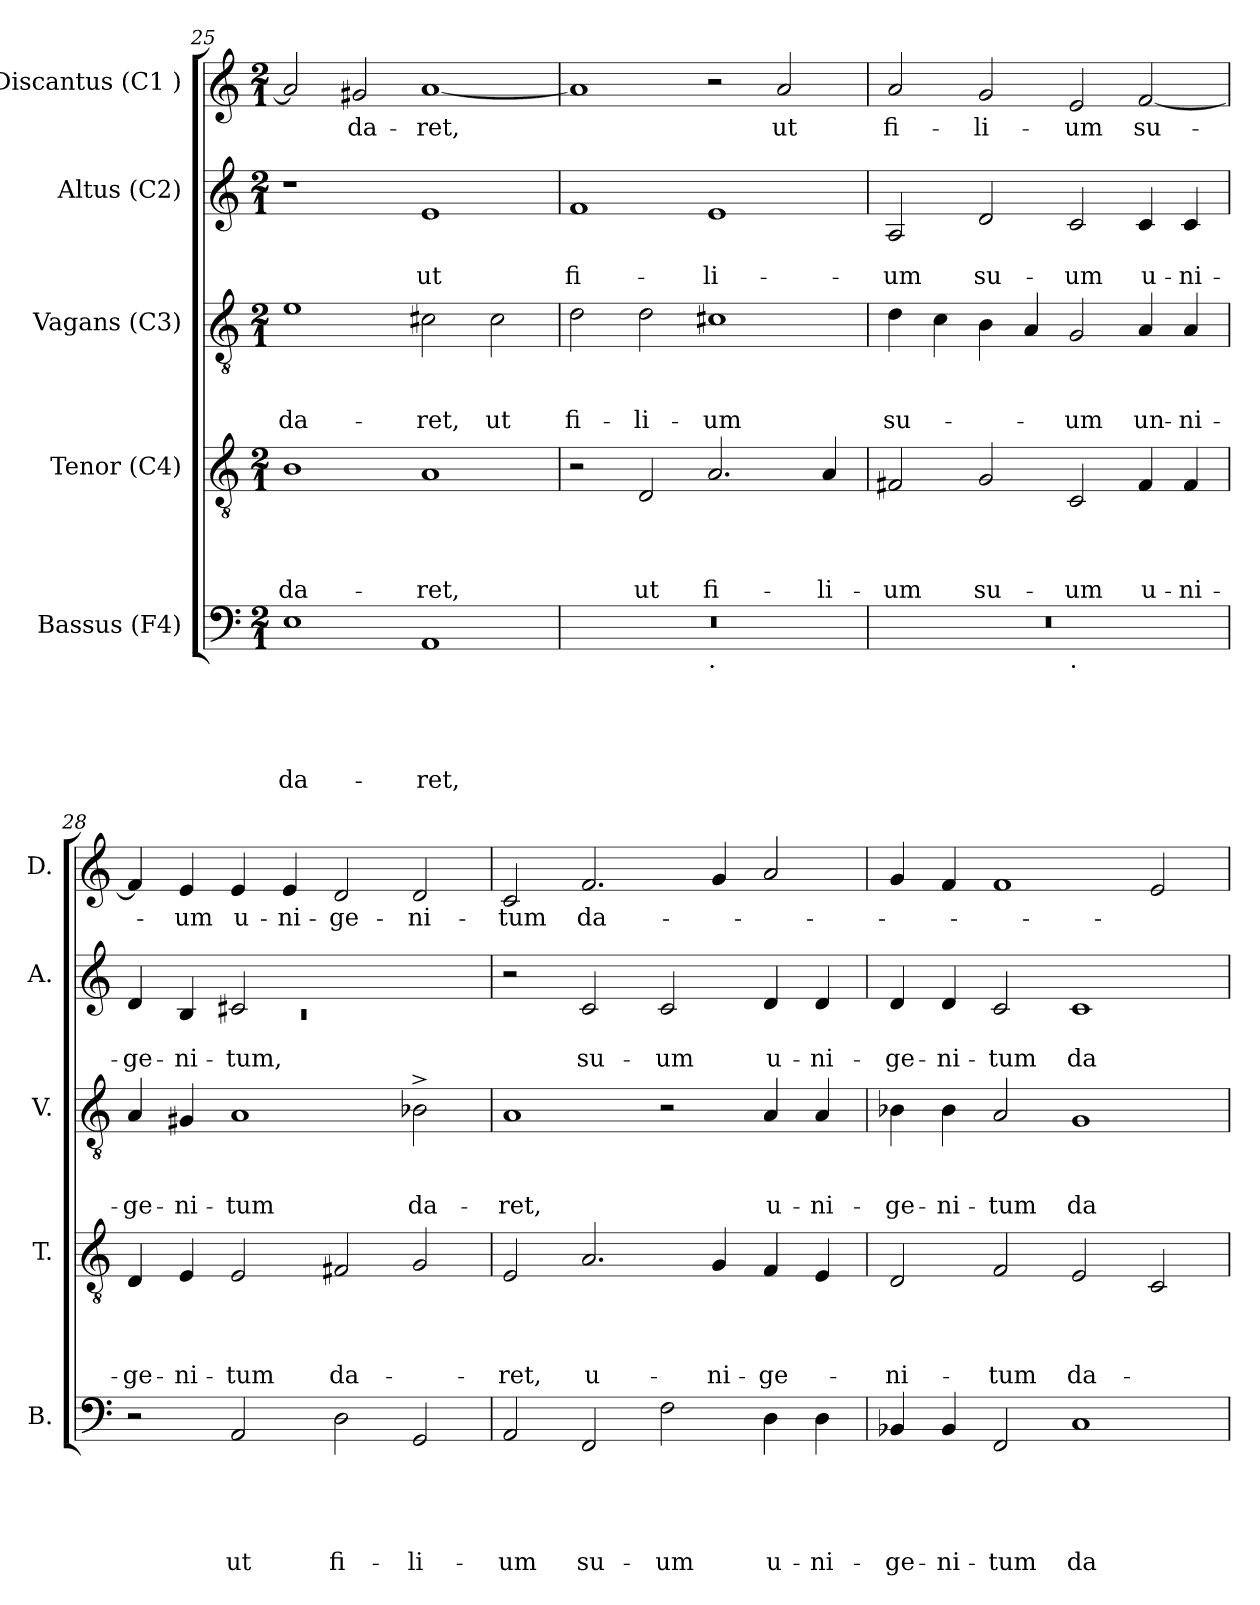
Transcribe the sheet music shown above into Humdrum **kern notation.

**kern	**text	**text	**text	**text	**text	**kern	**text	**text	**text	**text	**kern	**text	**text	**text	**kern	**text	**text	**kern	**text
*part5	*part5	*part5	*part5	*part5	*part5	*part4	*part4	*part4	*part4	*part4	*part3	*part3	*part3	*part3	*part2	*part2	*part2	*part1	*part1
*staff5	*staff5	*staff5	*staff5	*staff5	*staff5	*staff4	*staff4	*staff4	*staff4	*staff4	*staff3	*staff3	*staff3	*staff3	*staff2	*staff2	*staff2	*staff1	*staff1
*I"Bassus (F4)	*	*	*	*	*	*I"Tenor (C4)	*	*	*	*	*I"Vagans (C3)	*	*	*	*I"Altus (C2)	*	*	*I"Discantus (C1 )	*
*I'B.	*	*	*	*	*	*I'T.	*	*	*	*	*I'V.	*	*	*	*I'A.	*	*	*I'D.	*
!!LO:PB:g=z
*clefF4	*	*	*	*	*	*clefGv2	*	*	*	*	*clefGv2	*	*	*	*clefG2	*	*	*clefG2	*
*k[]	*	*	*	*	*	*k[]	*	*	*	*	*k[]	*	*	*	*k[]	*	*	*k[]	*
*C:	*	*	*	*	*	*C:	*	*	*	*	*C:	*	*	*	*C:	*	*	*C:	*
*M2/1	*	*	*	*	*	*M2/1	*	*	*	*	*M2/1	*	*	*	*M2/1	*	*	*M2/1	*
=25	=25	=25	=25	=25	=25	=25	=25	=25	=25	=25	=25	=25	=25	=25	=25	=25	=25	=25	=25
!	!	!	!	!	!LO:LY:b	!	!	!	!	!LO:LY:b	!	!	!	!LO:LY:b	!	!	!	!	!
1E	.	.	.	.	da-	1B	.	.	.	da-	1e	.	.	da-	1r	.	.	2a/]	.
!	!	!	!	!	!	!	!	!	!	!	!	!	!	!	!	!	!	!	!LO:LY:b
.	.	.	.	.	.	.	.	.	.	.	.	.	.	.	.	.	.	2g#X/	da-
!	!	!	!	!	!LO:LY:b	!	!	!	!	!LO:LY:b	!	!	!	!LO:LY:b	!	!	!LO:LY:b	!	!LO:LY:b
1AA	.	.	.	.	-ret,	1A	.	.	.	-ret,	2c#X\	.	.	-ret,	1e	.	ut	[<1a	-ret,
!	!	!	!	!	!	!	!	!	!	!	!	!	!	!LO:LY:b	!	!	!	!	!
.	.	.	.	.	.	.	.	.	.	.	2c#\	.	.	ut	.	.	.	.	.
=26	=26	=26	=26	=26	=26	=26	=26	=26	=26	=26	=26	=26	=26	=26	=26	=26	=26	=26	=26
!	!	!	!	!	!	!	!	!	!	!	!	!	!	!LO:LY:b	!	!	!LO:LY:b	!	!
*^	*	*	*	*	*	*	*	*	*	*	*	*	*	*	*	*	*	*	*
0r	1ryy	.	.	.	.	.	2r	.	.	.	.	2d\	.	.	fi-	1f	.	fi-	1a]	.
!	!	!	!	!	!	!	!	!	!	!	!LO:LY:b	!	!	!	!LO:LY:b	!	!	!	!	!
.	.	.	.	.	.	.	2D/	.	.	.	ut	2d\	.	.	-li-	.	.	.	.	.
!	!LO:TX:b:t=.	!	!	!	!	!	!	!	!	!	!	!	!	!	!	!	!	!	!	!
!	!	!	!	!	!	!	!	!	!	!	!LO:LY:b	!	!	!	!LO:LY:b	!	!	!LO:LY:b:rj	!	!
.	1ryy	.	.	.	.	.	2.A/	.	.	.	fi-	1c#X	.	.	-um	1e	.	-li-	2r	.
!	!	!	!	!	!	!	!	!	!	!	!	!	!	!	!	!	!	!	!	!LO:LY:b
.	.	.	.	.	.	.	.	.	.	.	.	.	.	.	.	.	.	.	2a/	ut
!	!	!	!	!	!	!	!	!	!	!	!LO:LY:b	!	!	!	!	!	!	!	!	!
.	.	.	.	.	.	.	4A/	.	.	.	-li-	.	.	.	.	.	.	.	.	.
=27	=27	=27	=27	=27	=27	=27	=27	=27	=27	=27	=27	=27	=27	=27	=27	=27	=27	=27	=27	=27
!	!	!	!	!	!	!	!	!	!	!	!LO:LY:b	!	!	!	!LO:LY:b	!	!	!LO:LY:b	!	!LO:LY:b
0r	1ryy	.	.	.	.	.	2F#X/	.	.	.	-um	4d\	.	.	su-	2A/	.	-um	2a/	fi-
.	.	.	.	.	.	.	.	.	.	.	.	4c\	.	.	.	.	.	.	.	.
!	!	!	!	!	!	!	!	!	!	!	!LO:LY:b	!	!	!	!	!	!	!LO:LY:b	!	!LO:LY:b
.	.	.	.	.	.	.	2G/	.	.	.	su-	4B\	.	.	.	2d/	.	su-	2g/	-li-
.	.	.	.	.	.	.	.	.	.	.	.	4A/	.	.	.	.	.	.	.	.
!	!LO:TX:b:t=.	!	!	!	!	!	!	!	!	!	!	!	!	!	!	!	!	!	!	!
!	!	!	!	!	!	!	!	!	!	!	!LO:LY:b	!	!	!	!LO:LY:b	!	!	!LO:LY:b	!	!LO:LY:b
.	1ryy	.	.	.	.	.	2C/	.	.	.	-um	2G/	.	.	-um	2c/	.	-um	2e/	-um
!	!	!	!	!	!	!	!	!	!	!	!LO:LY:b	!	!	!	!LO:LY:b	!	!	!LO:LY:b	!	!LO:LY:b
.	.	.	.	.	.	.	4F#/	.	.	.	u-	4A/	.	.	un-	4c/	.	u-	[<2f/	su-
!	!	!	!	!	!	!	!	!	!	!	!LO:LY:b	!	!	!	!LO:LY:b	!	!	!LO:LY:b	!	!
.	.	.	.	.	.	.	4F#/	.	.	.	-ni-	4A/	.	.	-ni-	4c/	.	-ni-	.	.
=28	=28	=28	=28	=28	=28	=28	=28	=28	=28	=28	=28	=28	=28	=28	=28	=28	=28	=28	=28	=28
*	*	*	*	*	*	*	*	*	*	*	*	*	*	*	*	*^	*	*	*	*
!	!	!	!	!	!	!	!	!	!	!	!LO:LY:b	!	!	!	!LO:LY:b	!	!LO:N:vis=1	!	!LO:LY:b	!	!
*v	*v	*	*	*	*	*	*	*	*	*	*	*	*	*	*	*	*	*	*	*	*
2r	.	.	.	.	.	4D/	.	.	.	-ge-	4A/	.	.	-ge-	4d/	0rc	.	-ge-	4f/]	.
!	!	!	!	!	!	!	!	!	!	!LO:LY:b	!	!	!	!LO:LY:b	!	!	!	!LO:LY:b	!	!LO:LY:b
.	.	.	.	.	.	4E/	.	.	.	-ni-	4G#X/	.	.	-ni-	4B/	.	.	-ni-	4e/	-um
!	!	!	!	!	!LO:LY:b	!	!	!	!	!LO:LY:b	!	!	!	!LO:LY:b:rj	!	!	!	!LO:LY:b	!	!LO:LY:b
2AA/	.	.	.	.	ut	2E/	.	.	.	-tum	1A	.	.	-tum	2c#X/	.	.	-tum,	4e/	u-
!	!	!	!	!	!	!	!	!	!	!	!	!	!	!	!	!	!	!	!	!LO:LY:b
.	.	.	.	.	.	.	.	.	.	.	.	.	.	.	.	.	.	.	4e/	-ni-
!	!	!	!	!	!LO:LY:b	!	!	!	!	!LO:LY:b	!	!	!	!	!	!	!	!	!	!LO:LY:b
2D\	.	.	.	.	fi-	2F#X/	.	.	.	da-	.	.	.	.	1ryy	.	.	.	2d/	-ge-
!	!	!	!	!	!LO:LY:b	!	!	!	!	!	!	!	!	!LO:LY:b	!	!	!	!	!	!LO:LY:b
2GG/	.	.	.	.	-li-	2G/	.	.	.	.	2B-X^>\	.	.	da-	.	.	.	.	2d/	-ni-
*	*	*	*	*	*	*	*	*	*	*	*	*	*	*	*v	*v	*	*	*	*
!!LO:LB:g=z
=29	=29	=29	=29	=29	=29	=29	=29	=29	=29	=29	=29	=29	=29	=29	=29	=29	=29	=29	=29
!	!	!	!	!	!LO:LY:b	!	!	!	!	!LO:LY:b	!	!	!	!LO:LY:b	!	!	!	!	!LO:LY:b
2AA/	.	.	.	.	-um	2E/	.	.	.	-ret,	1A	.	.	-ret,	2r	.	.	2c/	-tum
!	!	!	!	!	!LO:LY:b	!	!	!	!	!LO:LY:b	!	!	!	!	!	!	!LO:LY:b	!	!LO:LY:b
2FF/	.	.	.	.	su-	2.A/	.	.	.	u-	.	.	.	.	2c/	.	su-	2.f/	da-
!	!	!	!	!	!LO:LY:b	!	!	!	!	!	!	!	!	!	!	!	!LO:LY:b	!	!
2F\	.	.	.	.	-um	.	.	.	.	.	2r	.	.	.	2c/	.	-um	.	.
!	!	!	!	!	!	!	!	!	!	!LO:LY:b	!	!	!	!	!	!	!	!	!
.	.	.	.	.	.	4G/	.	.	.	-ni-	.	.	.	.	.	.	.	4g/	.
!	!	!	!	!	!LO:LY:b	!	!	!	!	!LO:LY:b	!	!	!	!LO:LY:b	!	!	!LO:LY:b	!	!
4D\	.	.	.	.	u-	4F/	.	.	.	-ge-	4A/	.	.	u-	4d/	.	u-	2a/	.
!	!	!	!	!	!LO:LY:b	!	!	!	!	!	!	!	!	!LO:LY:b	!	!	!LO:LY:b	!	!
4D\	.	.	.	.	-ni-	4E/	.	.	.	.	4A/	.	.	-ni-	4d/	.	-ni-	.	.
=30	=30	=30	=30	=30	=30	=30	=30	=30	=30	=30	=30	=30	=30	=30	=30	=30	=30	=30	=30
!	!	!	!	!	!LO:LY:b	!	!	!	!	!LO:LY:b	!	!	!	!LO:LY:b	!	!	!LO:LY:b	!	!
4BB-X/	.	.	.	.	-ge-	2D/	.	.	.	-ni-	4B-X\	.	.	-ge-	4d/	.	-ge-	4g/	.
!	!	!	!	!	!LO:LY:b	!	!	!	!	!	!	!	!	!LO:LY:b	!	!	!LO:LY:b	!	!
4BB-/	.	.	.	.	-ni-	.	.	.	.	.	4B-\	.	.	-ni-	4d/	.	-ni-	4f/	.
!	!	!	!	!	!LO:LY:b	!	!	!	!	!LO:LY:b	!	!	!	!LO:LY:b	!	!	!LO:LY:b	!	!
2FF/	.	.	.	.	-tum	2F/	.	.	.	-tum	2A/	.	.	-tum	2c/	.	-tum	1f	.
!	!	!	!	!	!LO:LY:b	!	!	!	!	!LO:LY:b	!	!	!	!LO:LY:b	!	!	!LO:LY:b	!	!
1C	.	.	.	.	da-	2E/	.	.	.	da-	1G	.	.	da-	1c	.	da-	.	.
.	.	.	.	.	.	2C/	.	.	.	.	.	.	.	.	.	.	.	2e/	.
=	=	=	=	=	=	=	=	=	=	=	=	=	=	=	=	=	=	=	=
*-	*-	*-	*-	*-	*-	*-	*-	*-	*-	*-	*-	*-	*-	*-	*-	*-	*-	*-	*-
